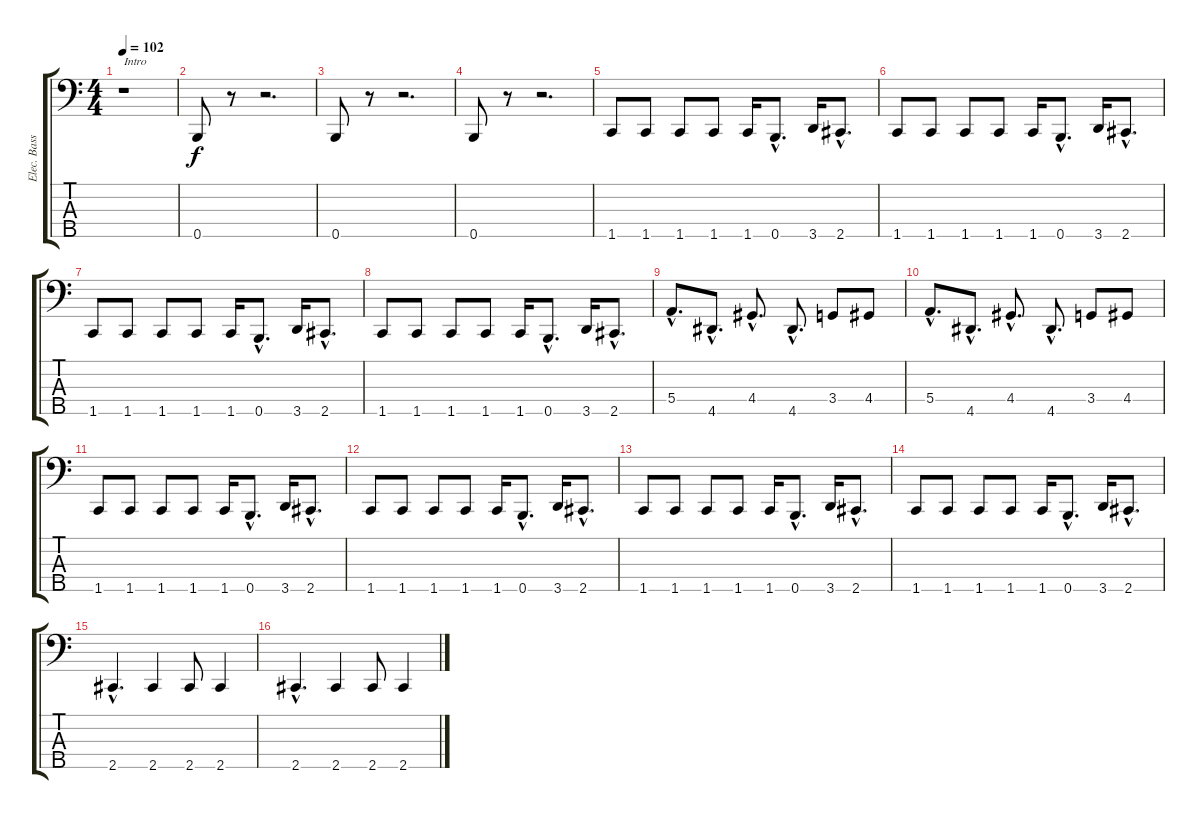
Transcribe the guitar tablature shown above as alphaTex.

\track ("Elec. Bass" "Elec. Bass") {instrument electricbasspick}
\staff {score tabs}
\tuning (G2 D2 A1 E1 B0) {hide}
\ts (4 4)
\tempo 102
\clef f4
\ks c
r.1{txt "Intro" dy f instrument electricbasspick} |
0.5.8 r.8 r.2{d} |
0.5.8 r.8 r.2{d} |
0.5.8 r.8 r.2{d} |
1.5.8 1.5.8 1.5.8 1.5.8 1.5.16 0.5{hac}.8{d} 3.5.16 2.5{hac}.8{d} |
1.5.8 1.5.8 1.5.8 1.5.8 1.5.16 0.5{hac}.8{d} 3.5.16 2.5{hac}.8{d} |
1.5.8 1.5.8 1.5.8 1.5.8 1.5.16 0.5{hac}.8{d} 3.5.16 2.5{hac}.8{d} |
1.5.8 1.5.8 1.5.8 1.5.8 1.5.16 0.5{hac}.8{d} 3.5.16 2.5{hac}.8{d} |
5.4{hac}.8{d} 4.5{hac}.8{d} 4.4{hac}.8{d} 4.5{hac}.8{d} 3.4.8 4.4.8 |
5.4{hac}.8{d} 4.5{hac}.8{d} 4.4{hac}.8{d} 4.5{hac}.8{d} 3.4.8 4.4.8 |
1.5.8 1.5.8 1.5.8 1.5.8 1.5.16 0.5{hac}.8{d} 3.5.16 2.5{hac}.8{d} |
1.5.8 1.5.8 1.5.8 1.5.8 1.5.16 0.5{hac}.8{d} 3.5.16 2.5{hac}.8{d} |
1.5.8 1.5.8 1.5.8 1.5.8 1.5.16 0.5{hac}.8{d} 3.5.16 2.5{hac}.8{d} |
1.5.8 1.5.8 1.5.8 1.5.8 1.5.16 0.5{hac}.8{d} 3.5.16 2.5{hac}.8{d} |
2.5{hac}.4{d} 2.5.4 2.5.8 2.5.4 |
2.5{hac}.4{d} 2.5.4 2.5.8 2.5.4
